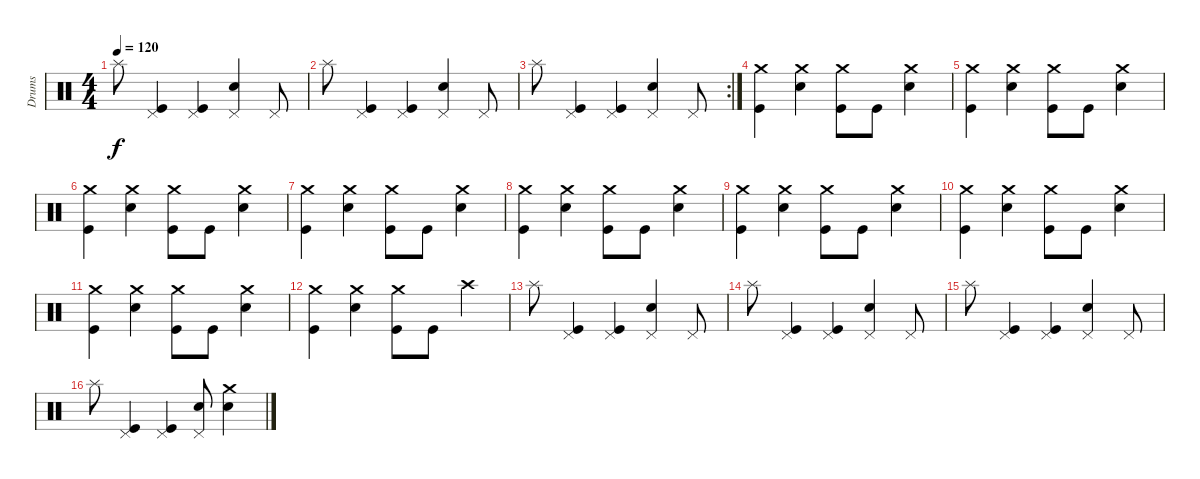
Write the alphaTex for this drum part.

\track ("Drums" "Drums") {instrument percussion}
\staff {score}
\articulation defaults
\ts (4 4)
\tempo 120
\clef neutral
\ks c "Splash (hit)".8{dy f}
("Kick (hit)" "Pedal Hi-Hat (hit)").4 ("Kick (hit)" "Pedal Hi-Hat (hit)").4 ("Electric Snare (hit)" "Pedal Hi-Hat (hit)").4 "Pedal Hi-Hat (hit)".8 |
"Splash (hit)".8 ("Kick (hit)" "Pedal Hi-Hat (hit)").4 ("Kick (hit)" "Pedal Hi-Hat (hit)").4 ("Electric Snare (hit)" "Pedal Hi-Hat (hit)").4 "Pedal Hi-Hat (hit)".8 |
\rc 2 "Splash (hit)".8
("Kick (hit)" "Pedal Hi-Hat (hit)").4 ("Kick (hit)" "Pedal Hi-Hat (hit)").4 ("Electric Snare (hit)" "Pedal Hi-Hat (hit)").4 "Pedal Hi-Hat (hit)".8 |
("Kick (hit)" "Crash medium (hit)").4 ("Electric Snare (hit)" "Crash medium (hit)").4 ("Kick (hit)" "Crash medium (hit)").8 "Kick (hit)".8 ("Electric Snare (hit)" "Crash medium (hit)").4 |
("Kick (hit)" "Crash medium (hit)").4 ("Electric Snare (hit)" "Crash medium (hit)").4 ("Kick (hit)" "Crash medium (hit)").8 "Kick (hit)".8 ("Electric Snare (hit)" "Crash medium (hit)").4 |
("Kick (hit)" "Crash medium (hit)").4 ("Electric Snare (hit)" "Crash medium (hit)").4 ("Kick (hit)" "Crash medium (hit)").8 "Kick (hit)".8 ("Electric Snare (hit)" "Crash medium (hit)").4 |
("Kick (hit)" "Crash medium (hit)").4 ("Electric Snare (hit)" "Crash medium (hit)").4 ("Kick (hit)" "Crash medium (hit)").8 "Kick (hit)".8 ("Electric Snare (hit)" "Crash medium (hit)").4 |
("Kick (hit)" "Crash medium (hit)").4 ("Electric Snare (hit)" "Crash medium (hit)").4 ("Kick (hit)" "Crash medium (hit)").8 "Kick (hit)".8 ("Electric Snare (hit)" "Crash medium (hit)").4 |
("Kick (hit)" "Crash medium (hit)").4 ("Electric Snare (hit)" "Crash medium (hit)").4 ("Kick (hit)" "Crash medium (hit)").8 "Kick (hit)".8 ("Electric Snare (hit)" "Crash medium (hit)").4 |
("Kick (hit)" "Crash medium (hit)").4 ("Electric Snare (hit)" "Crash medium (hit)").4 ("Kick (hit)" "Crash medium (hit)").8 "Kick (hit)".8 ("Electric Snare (hit)" "Crash medium (hit)").4 |
("Kick (hit)" "Crash medium (hit)").4 ("Electric Snare (hit)" "Crash medium (hit)").4 ("Kick (hit)" "Crash medium (hit)").8 "Kick (hit)".8 ("Electric Snare (hit)" "Crash medium (hit)").4 |
("Kick (hit)" "Crash medium (hit)").4 ("Electric Snare (hit)" "Crash medium (hit)").4 ("Kick (hit)" "Crash medium (hit)").8 "Kick (hit)".8 "Crash high (hit)".4 |
"Splash (hit)".8 ("Kick (hit)" "Pedal Hi-Hat (hit)").4 ("Kick (hit)" "Pedal Hi-Hat (hit)").4 ("Electric Snare (hit)" "Pedal Hi-Hat (hit)").4 "Pedal Hi-Hat (hit)".8 |
"Splash (hit)".8 ("Kick (hit)" "Pedal Hi-Hat (hit)").4 ("Kick (hit)" "Pedal Hi-Hat (hit)").4 ("Electric Snare (hit)" "Pedal Hi-Hat (hit)").4 "Pedal Hi-Hat (hit)".8 |
"Splash (hit)".8 ("Kick (hit)" "Pedal Hi-Hat (hit)").4 ("Kick (hit)" "Pedal Hi-Hat (hit)").4 ("Electric Snare (hit)" "Pedal Hi-Hat (hit)").4 "Pedal Hi-Hat (hit)".8 |
"Splash (hit)".8 ("Kick (hit)" "Pedal Hi-Hat (hit)").4 ("Kick (hit)" "Pedal Hi-Hat (hit)").4 ("Electric Snare (hit)" "Pedal Hi-Hat (hit)").8 ("Electric Snare (hit)" "Crash medium (hit)").4
